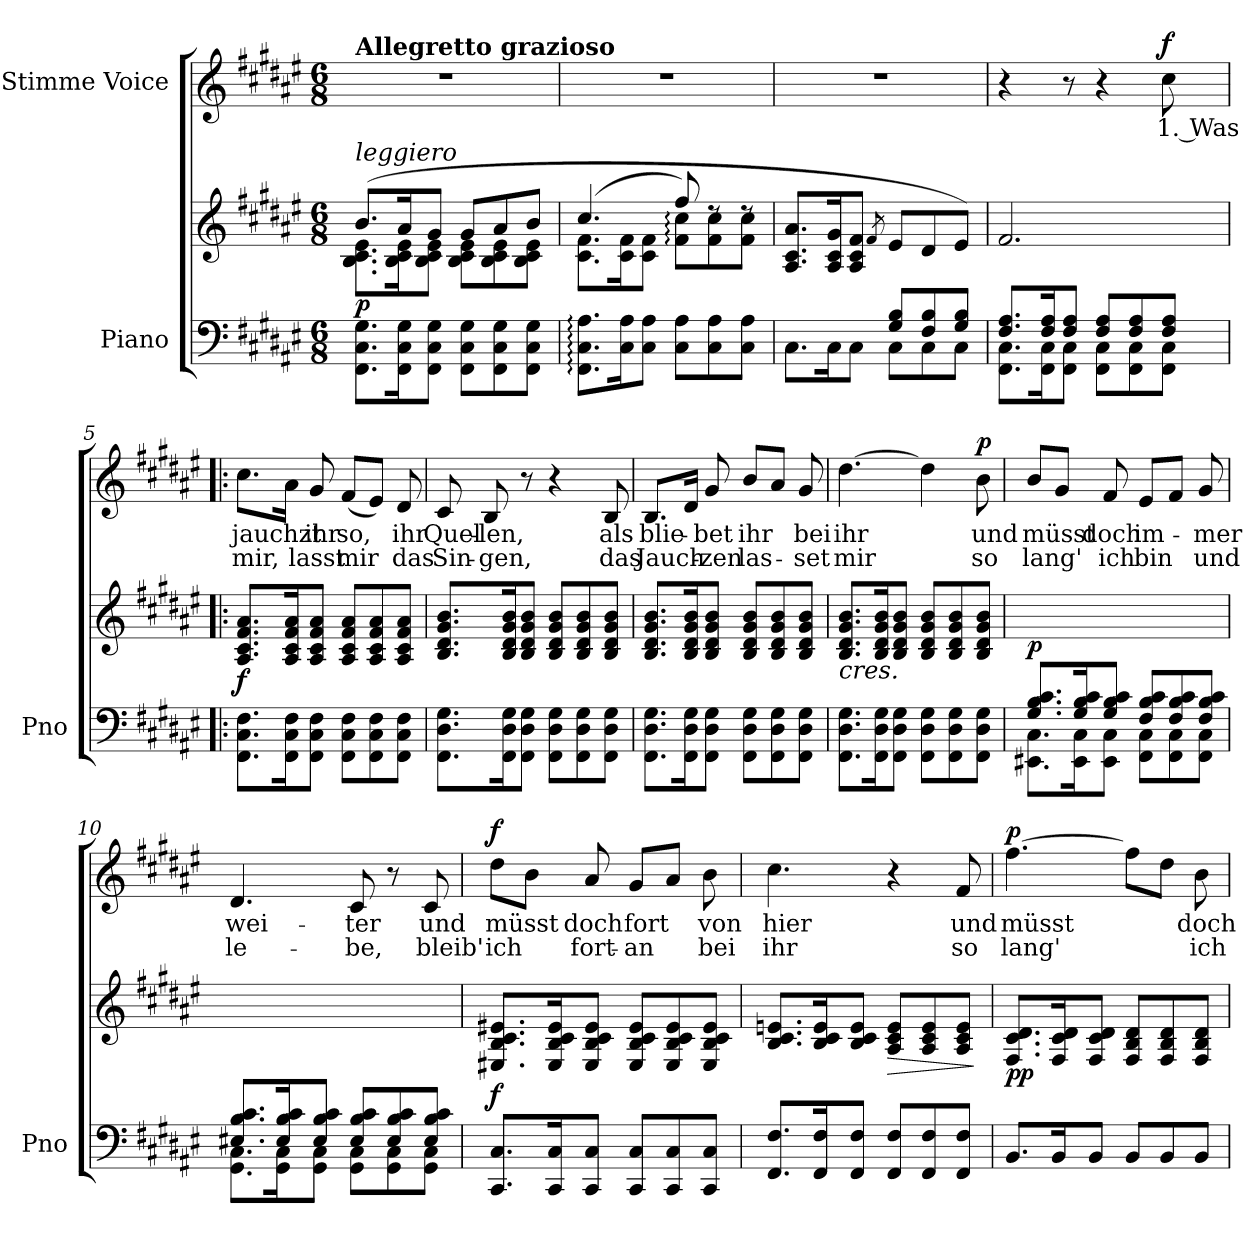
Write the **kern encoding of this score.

**kern	**kern	**dynam	**kern	**text	**text	**dynam
*part2	*part2	*part2	*part1	*part1	*part1	*part1
*staff3	*staff2	*staff2/3	*staff1	*staff1	*staff1	*staff1
*I"Piano	*	*	*I"Stimme Voice	*	*	*
*I'Pno	*	*	*	*	*	*
*clefF4	*clefG2	*	*clefG2	*	*	*
*k[f#c#g#d#a#e#]	*k[f#c#g#d#a#e#]	*	*k[f#c#g#d#a#e#]	*	*	*
*M6/8	*M6/8	*	*M6/8	*	*	*
=1	=1	=1	=1	=1	=1	=1
*	*^	*	*	*	*	*
!	!	!	!	!LO:TX:a:B:t=Allegretto grazioso	!	!	!
!	!LO:TX:a:i:t=leggiero	!	!	!	!	!	!
!	!	!	!LO:DY:b	!	!	!	!
8.FF#\ 8.C#\ 8.G#\L	(>8.b/L	8.B\ 8.c#\ 8.e#\L	p	2.r	.	.	.
16FF#\ 16C#\ 16G#\K	16a#/K	16B\ 16c#\ 16e#\K	.	.	.	.	.
8FF#\ 8C#\ 8G#\J	8g#/J	8B\ 8c#\ 8e#\J	.	.	.	.	.
8FF#\ 8C#\ 8G#\L	8g#/L	8B\ 8c#\ 8e#\L	.	.	.	.	.
8FF#\ 8C#\ 8G#\	8a#/	8B\ 8c#\ 8e#\	.	.	.	.	.
8FF#\ 8C#\ 8G#\J	8b/J	8B\ 8c#\ 8e#\J	.	.	.	.	.
=2	=2	=2	=2	=2	=2	=2	=2
8.FF#\: 8.C#\: 8.A#\:L	(>4.cc#/	8.c#\ 8.f#\L	.	2.r	.	.	.
16C#\ 16A#\K	.	16c#\ 16f#\K	.	.	.	.	.
8C#\ 8A#\J	.	8c#\ 8f#\J	.	.	.	.	.
8C#\ 8A#\L	8ff#/)	8f#\: 8cc#\:L	.	.	.	.	.
8C#\ 8A#\	8rdd	8f#\ 8cc#\	.	.	.	.	.
8C#\ 8A#\J	8rdd	8f#\ 8cc#\J	.	.	.	.	.
*	*v	*v	*	*	*	*	*
=3	=3	=3	=3	=3	=3	=3
*^	*	*	*	*	*	*
4.ryy	8.C#\L	8.A#/ 8.c#/ 8.a#/L	.	2.r	.	.	.
.	16C#\K	16A#/ 16c#/ 16g#/K	.	.	.	.	.
.	8C#\J	8A#/ 8c#/ 8f#/J	.	.	.	.	.
.	.	8qf#/	.	.	.	.	.
8G#/ 8B/L	8C#\L	8e#/L	.	.	.	.	.
8F#/ 8B/	8C#\	8d#/	.	.	.	.	.
8G#/ 8B/J	8C#\J	8e#/J)	.	.	.	.	.
=4	=4	=4	=4	=4	=4	=4	=4
8.F#/ 8.A#/L	8.FF#\ 8.C#\L	2.f#/	.	4r	.	.	.
16F#/ 16A#/K	16FF#\ 16C#\K	.	.	.	.	.	.
8F#/ 8A#/J	8FF#\ 8C#\J	.	.	8r	.	.	.
8F#/ 8A#/L	8FF#\ 8C#\L	.	.	4r	.	.	.
8F#/ 8A#/	8FF#\ 8C#\	.	.	.	.	.	.
!	!	!	!	!	!LO:LY:b	!	!LO:DY:a
8F#/ 8A#/J	8FF#\ 8C#\J	.	.	8cc#\	1. Was	.	f
!!LO:LB:g=z
=5!|:	=5!|:	=5!|:	=5!|:	=5!|:	=5!|:	=5!|:	=5!|:
!	!	!	!LO:DY:b	!	!LO:LY:b	!LO:LY:b	!
*v	*v	*	*	*	*	*	*
8.FF#\ 8.C#\ 8.F#\L	8.A#/ 8.c#/ 8.f#/ 8.a#/L	f	8.cc#\L	jauchzt	mir,	.
16FF#\ 16C#\ 16F#\K	16A#/ 16c#/ 16f#/ 16a#/K	.	16a#\Jk	.	.	.
!	!	!	!	!LO:LY:b	!LO:LY:b	!
8FF#\ 8C#\ 8F#\J	8A#/ 8c#/ 8f#/ 8a#/J	.	8g#/	ihr	lasst	.
!	!	!	!	!LO:LY:b	!LO:LY:b	!
8FF#\ 8C#\ 8F#\L	8A#/ 8c#/ 8f#/ 8a#/L	.	(<8f#/L	so,	mir	.
8FF#\ 8C#\ 8F#\	8A#/ 8c#/ 8f#/ 8a#/	.	8e#/J)	.	.	.
!	!	!	!	!LO:LY:b	!LO:LY:b	!
8FF#\ 8C#\ 8F#\J	8A#/ 8c#/ 8f#/ 8a#/J	.	8d#/	ihr	das	.
=6	=6	=6	=6	=6	=6	=6
!	!	!	!	!LO:LY:b	!LO:LY:b	!
8.FF#\ 8.D#\ 8.G#\L	8.B/ 8.d#/ 8.g#/ 8.b/L	.	8c#/	Quel-	Sin-	.
!	!	!	!	!LO:LY:b	!LO:LY:b	!
.	.	.	8B/	-len,	-gen,	.
16FF#\ 16D#\ 16G#\K	16B/ 16d#/ 16g#/ 16b/K	.	.	.	.	.
8FF#\ 8D#\ 8G#\J	8B/ 8d#/ 8g#/ 8b/J	.	8r	.	.	.
8FF#\ 8D#\ 8G#\L	8B/ 8d#/ 8g#/ 8b/L	.	4r	.	.	.
8FF#\ 8D#\ 8G#\	8B/ 8d#/ 8g#/ 8b/	.	.	.	.	.
!	!	!	!	!LO:LY:b	!LO:LY:b	!
8FF#\ 8D#\ 8G#\J	8B/ 8d#/ 8g#/ 8b/J	.	8B/	als	das	.
=7	=7	=7	=7	=7	=7	=7
!	!	!	!	!LO:LY:b	!LO:LY:b	!
8.FF#\ 8.D#\ 8.G#\L	8.B/ 8.d#/ 8.g#/ 8.b/L	.	8.B/L	blie-	Jauch-	.
16FF#\ 16D#\ 16G#\K	16B/ 16d#/ 16g#/ 16b/K	.	16d#/Jk	.	.	.
!	!	!	!	!LO:LY:b	!LO:LY:b	!
8FF#\ 8D#\ 8G#\J	8B/ 8d#/ 8g#/ 8b/J	.	8g#/	-bet	-zen	.
!	!	!	!	!LO:LY:b	!LO:LY:b	!
8FF#\ 8D#\ 8G#\L	8B/ 8d#/ 8g#/ 8b/L	.	8b/L	ihr	las-	.
8FF#\ 8D#\ 8G#\	8B/ 8d#/ 8g#/ 8b/	.	8a#/J	.	.	.
!	!	!	!	!LO:LY:b	!LO:LY:b	!
8FF#\ 8D#\ 8G#\J	8B/ 8d#/ 8g#/ 8b/J	.	8g#/	bei	-set	.
!!LO:LB:g=z
=8	=8	=8	=8	=8	=8	=8
!	!LO:TX:b:i:t=cres.	!	!	!	!	!
!	!	!	!	!LO:LY:b	!LO:LY:b	!
8.FF#\ 8.D#\ 8.G#\L	8.B/ 8.d#/ 8.g#/ 8.b/L	.	[4.dd#\	ihr	mir	.
16FF#\ 16D#\ 16G#\K	16B/ 16d#/ 16g#/ 16b/K	.	.	.	.	.
8FF#\ 8D#\ 8G#\J	8B/ 8d#/ 8g#/ 8b/J	.	.	.	.	.
8FF#\ 8D#\ 8G#\L	8B/ 8d#/ 8g#/ 8b/L	.	4dd#\]	.	.	.
8FF#\ 8D#\ 8G#\	8B/ 8d#/ 8g#/ 8b/	.	.	.	.	.
!	!	!	!	!LO:LY:b	!LO:LY:b	!LO:DY:a
8FF#\ 8D#\ 8G#\J	8B/ 8d#/ 8g#/ 8b/J	.	8b\	und	so	p
=9	=9	=9	=9	=9	=9	=9
*^	*	*	*	*	*	*
!	!	!	!LO:DY:b	!	!LO:LY:b	!LO:LY:b	!
8.G#/ 8.B/ 8.c#/L	8.EE#X\ 8.C#\L	2.ryy	p	8b/L	müsst	lang'	.
.	.	.	.	8g#/J	.	.	.
16G#/ 16B/ 16c#/K	16EE#\ 16C#\K	.	.	.	.	.	.
!	!	!	!	!	!LO:LY:b	!LO:LY:b	!
8G#/ 8B/ 8c#/J	8EE#\ 8C#\J	.	.	8f#/	doch	ich	.
!	!	!	!	!	!LO:LY:b	!LO:LY:b	!
8F#/ 8B/ 8c#/L	8FF#\ 8C#\L	.	.	8e#/L	im-	bin	.
8F#/ 8B/ 8c#/	8FF#\ 8C#\	.	.	8f#/J	.	.	.
!	!	!	!	!	!LO:LY:b	!LO:LY:b	!
8F#/ 8B/ 8c#/J	8FF#\ 8C#\J	.	.	8g#/	-mer	und	.
=10	=10	=10	=10	=10	=10	=10	=10
!	!	!	!	!	!LO:LY:b	!LO:LY:b	!
8.E#X/ 8.B/ 8.c#/L	8.GG#\ 8.C#\L	2.ryy	.	4.d#/	wei-	le-	.
16E#/ 16B/ 16c#/K	16GG#\ 16C#\K	.	.	.	.	.	.
8E#/ 8B/ 8c#/J	8GG#\ 8C#\J	.	.	.	.	.	.
!	!	!	!	!	!LO:LY:b	!LO:LY:b	!
8E#/ 8B/ 8c#/L	8GG#\ 8C#\L	.	.	8c#/	-ter	-be,	.
8E#/ 8B/ 8c#/	8GG#\ 8C#\	.	.	8r	.	.	.
!	!	!	!	!	!LO:LY:b	!LO:LY:b	!
8E#/ 8B/ 8c#/J	8GG#\ 8C#\J	.	.	8c#/	und	bleib'	.
!!LO:LB:g=z
=11	=11	=11	=11	=11	=11	=11	=11
!	!	!	!LO:DY:b	!	!LO:LY:b	!LO:LY:b	!LO:DY:a
*v	*v	*	*	*	*	*	*
8.CC#/ 8.C#/L	8.E#X/ 8.B/ 8.c#/ 8.e#X/L	f	8dd#\L	müsst	ich	f
.	.	.	8b\J	.	.	.
16CC#/ 16C#/K	16E#/ 16B/ 16c#/ 16e#/K	.	.	.	.	.
!	!	!	!	!LO:LY:b	!LO:LY:b	!
8CC#/ 8C#/J	8E#/ 8B/ 8c#/ 8e#/J	.	8a#/	doch	fort-	.
!	!	!	!	!LO:LY:b	!LO:LY:b	!
8CC#/ 8C#/L	8E#/ 8B/ 8c#/ 8e#/L	.	8g#/L	fort	-an	.
8CC#/ 8C#/	8E#/ 8B/ 8c#/ 8e#/	.	8a#/J	.	.	.
!	!	!	!	!LO:LY:b	!LO:LY:b	!
8CC#/ 8C#/J	8E#/ 8B/ 8c#/ 8e#/J	.	8b\	von	bei	.
=12	=12	=12	=12	=12	=12	=12
!	!	!	!	!LO:LY:b	!LO:LY:b	!
8.FF#/ 8.F#/L	8.B/ 8.c#/ 8.en/L	.	4.cc#\	hier	ihr	.
16FF#/ 16F#/K	16B/ 16c#/ 16e/K	.	.	.	.	.
8FF#/ 8F#/J	8B/ 8c#/ 8e/J	.	.	.	.	.
!	!	!LO:HP:b	!	!	!	!
8FF#/ 8F#/L	8A#/ 8c#/ 8e/L	>	4r	.	.	.
8FF#/ 8F#/	8A#/ 8c#/ 8e/	.	.	.	.	.
!	!	!	!	!LO:LY:b	!LO:LY:b	!
8FF#/ 8F#/J	8A#/ 8c#/ 8e/J	.	8f#/	und	so	.
.	.	]	.	.	.	.
=13	=13	=13	=13	=13	=13	=13
!	!	!LO:DY:b	!	!LO:LY:b	!LO:LY:b	!LO:DY:a
8.BB/L	8.F#/ 8.c#/ 8.d#/L	pp	[4.ff#\	müsst	lang'	p
16BB/K	16F#/ 16c#/ 16d#/K	.	.	.	.	.
8BB/J	8F#/ 8c#/ 8d#/J	.	.	.	.	.
8BB/L	8F#/ 8B/ 8d#/L	.	8ff#\L]	.	.	.
8BB/	8F#/ 8B/ 8d#/	.	8dd#\J	.	.	.
!	!	!	!	!LO:LY:b	!LO:LY:b	!
8BB/J	8F#/ 8B/ 8d#/J	.	8b\	doch	ich	.
=	=	=	=	=	=	=
*-	*-	*-	*-	*-	*-	*-
